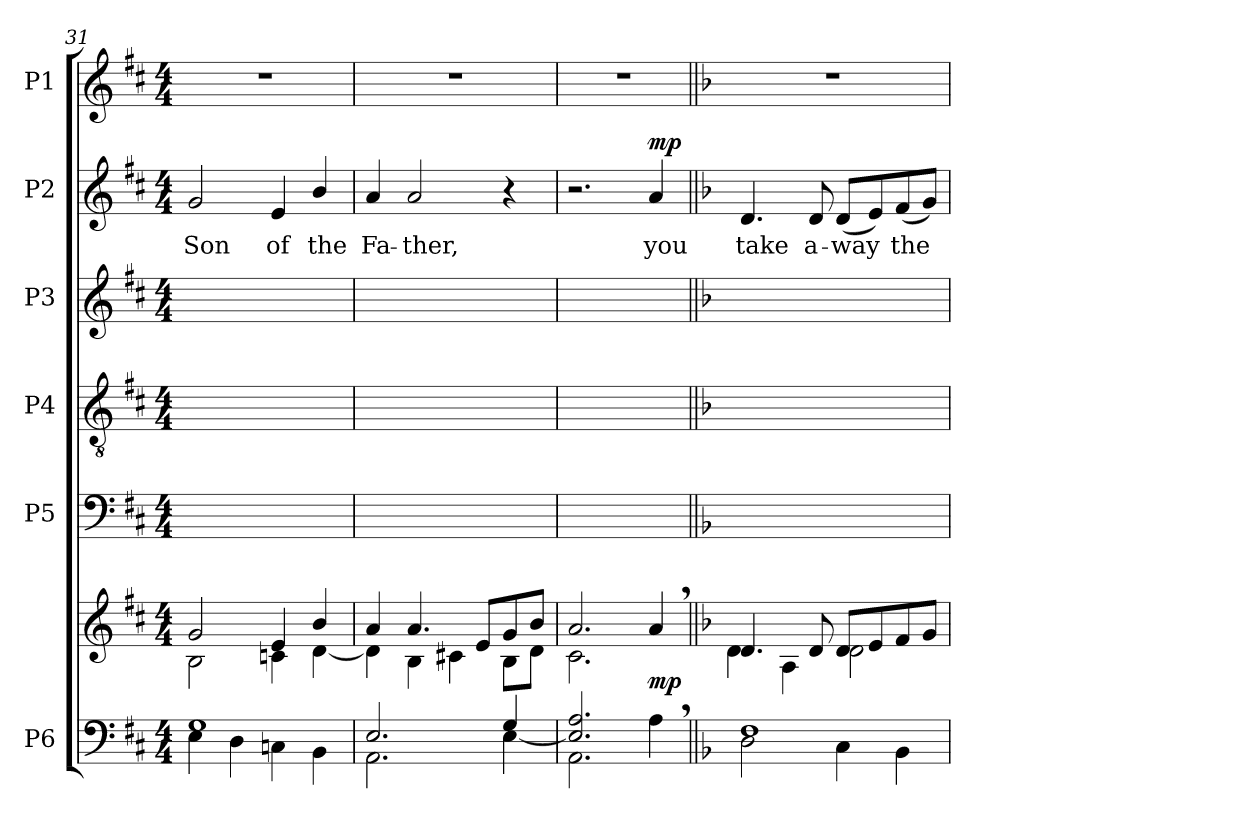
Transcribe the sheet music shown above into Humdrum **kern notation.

**kern	**kern	**dynam	**kern	**text	**kern	**kern	**kern	**text	**dynam	**kern
*part6	*part6	*part6	*part5	*part5	*part4	*part3	*part2	*part2	*part2	*part1
*staff7	*staff6	*staff6/7	*staff5	*staff5	*staff4	*staff3	*staff2	*staff2	*staff2	*staff1
*I"P6	*	*	*I"P5	*	*I"P4	*I"P3	*I"P2	*	*	*I"P1
*clefF4	*clefG2	*	*clefF4	*	*clefGv2	*clefG2	*clefG2	*	*	*clefG2
*	*	*	*	*	*ITrd7c12	*	*	*	*	*
*k[f#c#]	*k[f#c#]	*	*k[f#c#]	*	*k[f#c#]	*k[f#c#]	*k[f#c#]	*	*	*k[f#c#]
*D:	*D:	*	*D:	*	*D:	*D:	*D:	*	*	*D:
*M4/4	*M4/4	*	*M4/4	*	*M4/4	*M4/4	*M4/4	*	*	*M4/4
=31	=31	=31	=31	=31	=31	=31	=31	=31	=31	=31
*^	*^	*	*	*	*	*	*	*	*	*
!	!	!	!	!	!	!LO:LY:b:color=#000000	!	!	!	!	!	!
!	!	!	!	!	!	!	!	!	!	!LO:LY:b:color=#000000	!	!
1Gi	4Ei\	2gi/	2Bi\	.	2Gi\yy	Son	1ryy	1ryy	2gi/	Son	.	1r
.	4Di\	.	.	.	.	.	.	.	.	.	.	.
!	!	!	!	!	!	!LO:LY:b:color=#000000	!	!	!	!	!	!
!	!	!	!	!	!	!	!	!	!	!LO:LY:b:color=#000000	!	!
.	4Cni\	4ei/	4cni\	.	4Ei\yy	of	.	.	4ei/	of	.	.
!	!	!	!	!	!	!LO:LY:b:color=#000000	!	!	!	!	!	!
!	!	!	!	!	!	!	!	!	!	!LO:LY:b:color=#000000	!	!
.	4BBi\	4bi/	[<4di\	.	4Bi\yy	the	.	.	4bi/	the	.	.
!!LO:LB:g=z
=32	=32	=32	=32	=32	=32	=32	=32	=32	=32	=32	=32	=32
!	!	!	!	!	!	!LO:LY:b:color=#000000	!	!	!	!	!	!
!	!	!	!	!	!	!	!	!	!	!LO:LY:b:color=#000000	!	!
2.Ei/	2.AAi\	4ai/	4di\]	.	4Ai\yy	Fa-	1ryy	1ryy	4ai/	Fa-	.	1r
!	!	!	!	!	!	!LO:LY:b:color=#000000	!	!	!	!	!	!
!	!	!	!	!	!	!	!	!	!	!LO:LY:b:color=#000000	!	!
.	.	4.ai/	4Bi\	.	2Ai\yy	-ther,	.	.	2ai/	-ther,	.	.
.	.	.	4c#Xi\	.	.	.	.	.	.	.	.	.
.	.	8ei/L	.	.	.	.	.	.	.	.	.	.
4Gi/	[<4Ei\	8gi/	8Bi\L	.	4ryy	.	.	.	4r	.	.	.
.	.	8bi/J	8di\J	.	.	.	.	.	.	.	.	.
=33	=33	=33	=33	=33	=33	=33	=33	=33	=33	=33	=33	=33
2.Ei/] 2.Ai	2.AAi\	2.ai/	2.c#i\	.	2.ryy	.	1ryy	1ryy	2.r	.	.	1r
!	!	!	!	!	!	!LO:LY:b:color=#000000	!	!	!	!	!	!
!	!	!	!	!	!	!	!	!	!	!LO:LY:b:color=#000000	!	!
4A,i\	4ryy	4a,i/	4ryy	mp	4Ai\yy	you	.	.	4ai/	you	mp	.
=34||	=34||	=34||	=34||	=34||	=34||	=34||	=34||	=34||	=34||	=34||	=34||	=34||
*k[b-]	*	*k[b-]	*	*	*k[b-]	*	*k[b-]	*k[b-]	*k[b-]	*	*	*k[b-]
*d:	*	*d:	*	*	*d:	*	*d:	*d:	*d:	*	*	*d:
!	!	!	!	!	!	!LO:LY:b:color=#000000	!	!	!	!	!	!
!	!	!	!	!	!	!	!	!	!	!LO:LY:b:color=#000000	!	!
1Fi	2Di\	4.di/	4di\	.	4.Di\yy	take	1ryy	1ryy	4.di/	take	.	1r
.	.	.	4Ai\	.	.	.	.	.	.	.	.	.
!	!	!	!	!	!	!LO:LY:b:color=#000000	!	!	!	!	!	!
!	!	!	!	!	!	!	!	!	!	!LO:LY:b:color=#000000	!	!
.	.	8di/	.	.	8Di\yy	a-	.	.	8di/	a-	.	.
!	!	!	!	!	!	!LO:LY:b:color=#000000	!	!	!	!	!	!
!	!	!	!	!	!	!	!	!	!	!LO:LY:b:color=#000000	!	!
.	4Ci\	8di/L	2di\	.	(8Di\Lyy	-way	.	.	(8di/L	-way	.	.
.	.	8ei/	.	.	8Ei\yy)	.	.	.	8ei/)	.	.	.
!	!	!	!	!	!	!LO:LY:b:color=#000000	!	!	!	!	!	!
!	!	!	!	!	!	!	!	!	!	!LO:LY:b:color=#000000	!	!
.	4BB-i\	8fi/	.	.	(8Fi\yy	the	.	.	(8fi/	the	.	.
.	.	8gi/J	.	.	8Gi\Jyy)	.	.	.	8gi/J)	.	.	.
*v	*v	*	*	*	*	*	*	*	*	*	*	*
*	*v	*v	*	*	*	*	*	*	*	*	*
=	=	=	=	=	=	=	=	=	=	=
*-	*-	*-	*-	*-	*-	*-	*-	*-	*-	*-
